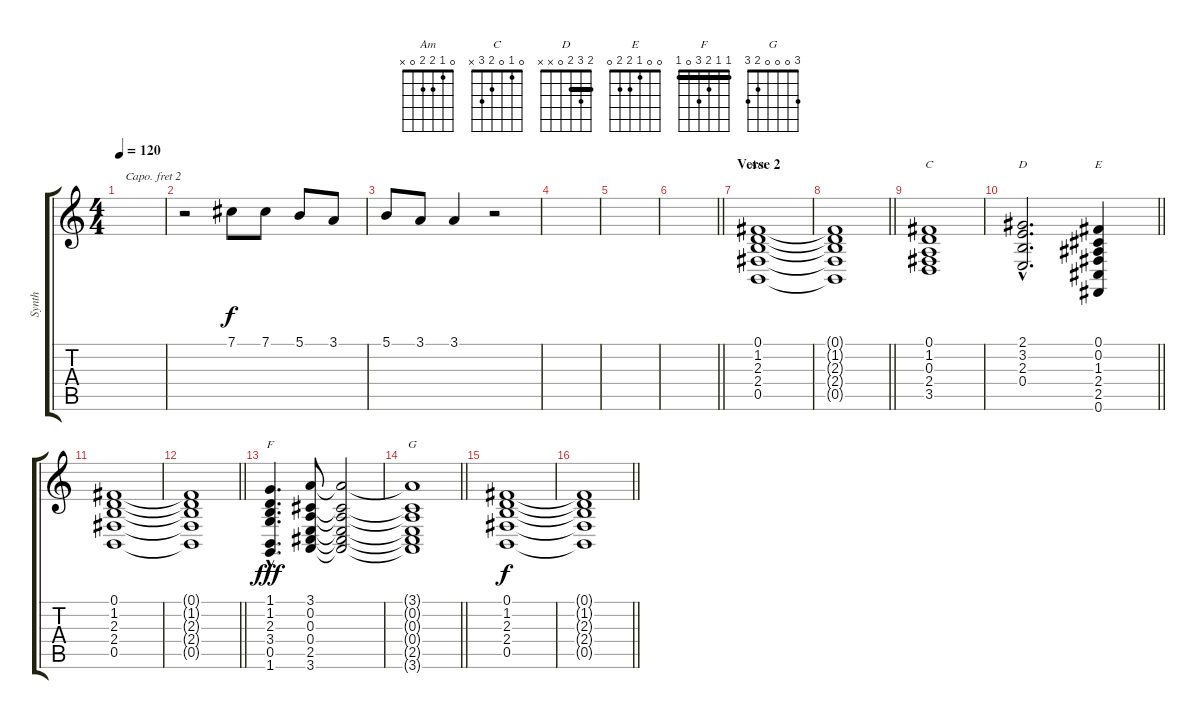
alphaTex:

\track ("Synth" "Synth") {instrument pad8sweep}
\staff {score tabs}
\capo 2
\tuning (E4 B3 G3 D3 A2 E2) {hide}
\chord ("Am" 0 1 2 2 0 x)
\chord ("C" 0 1 0 2 3 x)
\chord ("D" 2 3 2 0 x x) {barre 2}
\chord ("E" 0 0 1 2 2 0)
\chord ("F" 1 1 2 3 0 1) {barre 1}
\chord ("G" 3 0 0 0 2 3)
\ts (4 4)
\tempo 120
\clef g2
\ks c
|
r.2 7.1.8{volume 13 instrument guitarharmonics} 7.1.8 5.1.8 3.1.8 |
5.1.8 3.1.8 3.1.4 r.2 |
|
|
\barLineRight lightlight
|
\section ("" "Verse 2")
(0.1 1.2 2.3 2.4 0.5).1{ch "Am" volume 6 instrument pad8sweep} |
\barLineRight lightlight
(0.1{t} 1.2{t} 2.3{t} 2.4{t} 0.5{t}).1 |
(0.1 1.2 0.3 2.4 3.5).1{ch "C"} |
\barLineRight lightlight
(2.1{hac} 3.2{hac} 2.3{hac} 0.4{hac}).2{d ch "D"} (0.1 0.2 1.3 2.4 2.5 0.6).4{ch "E"} |
(0.1 1.2 2.3 2.4 0.5).1 |
\barLineRight lightlight
(0.1{t} 1.2{t} 2.3{t} 2.4{t} 0.5{t}).1 |
(1.1{hac} 1.2{hac} 2.3{hac} 3.4{hac} 0.5{hac} 1.6{hac}).4{d ch "F" dy fff} (3.1 0.2 0.3 0.4 2.5 3.6).8 (3.1{t} 0.2{t} 0.3{t} 0.4{t} 2.5{t} 3.6{t}).2 |
\barLineRight lightlight
(3.1{t} 0.2{t} 0.3{t} 0.4{t} 2.5{t} 3.6{t}).1{ch "G"} |
(0.1 1.2 2.3 2.4 0.5).1{dy f volume 6} |
\barLineRight lightlight
(0.1{t} 1.2{t} 2.3{t} 2.4{t} 0.5{t}).1
